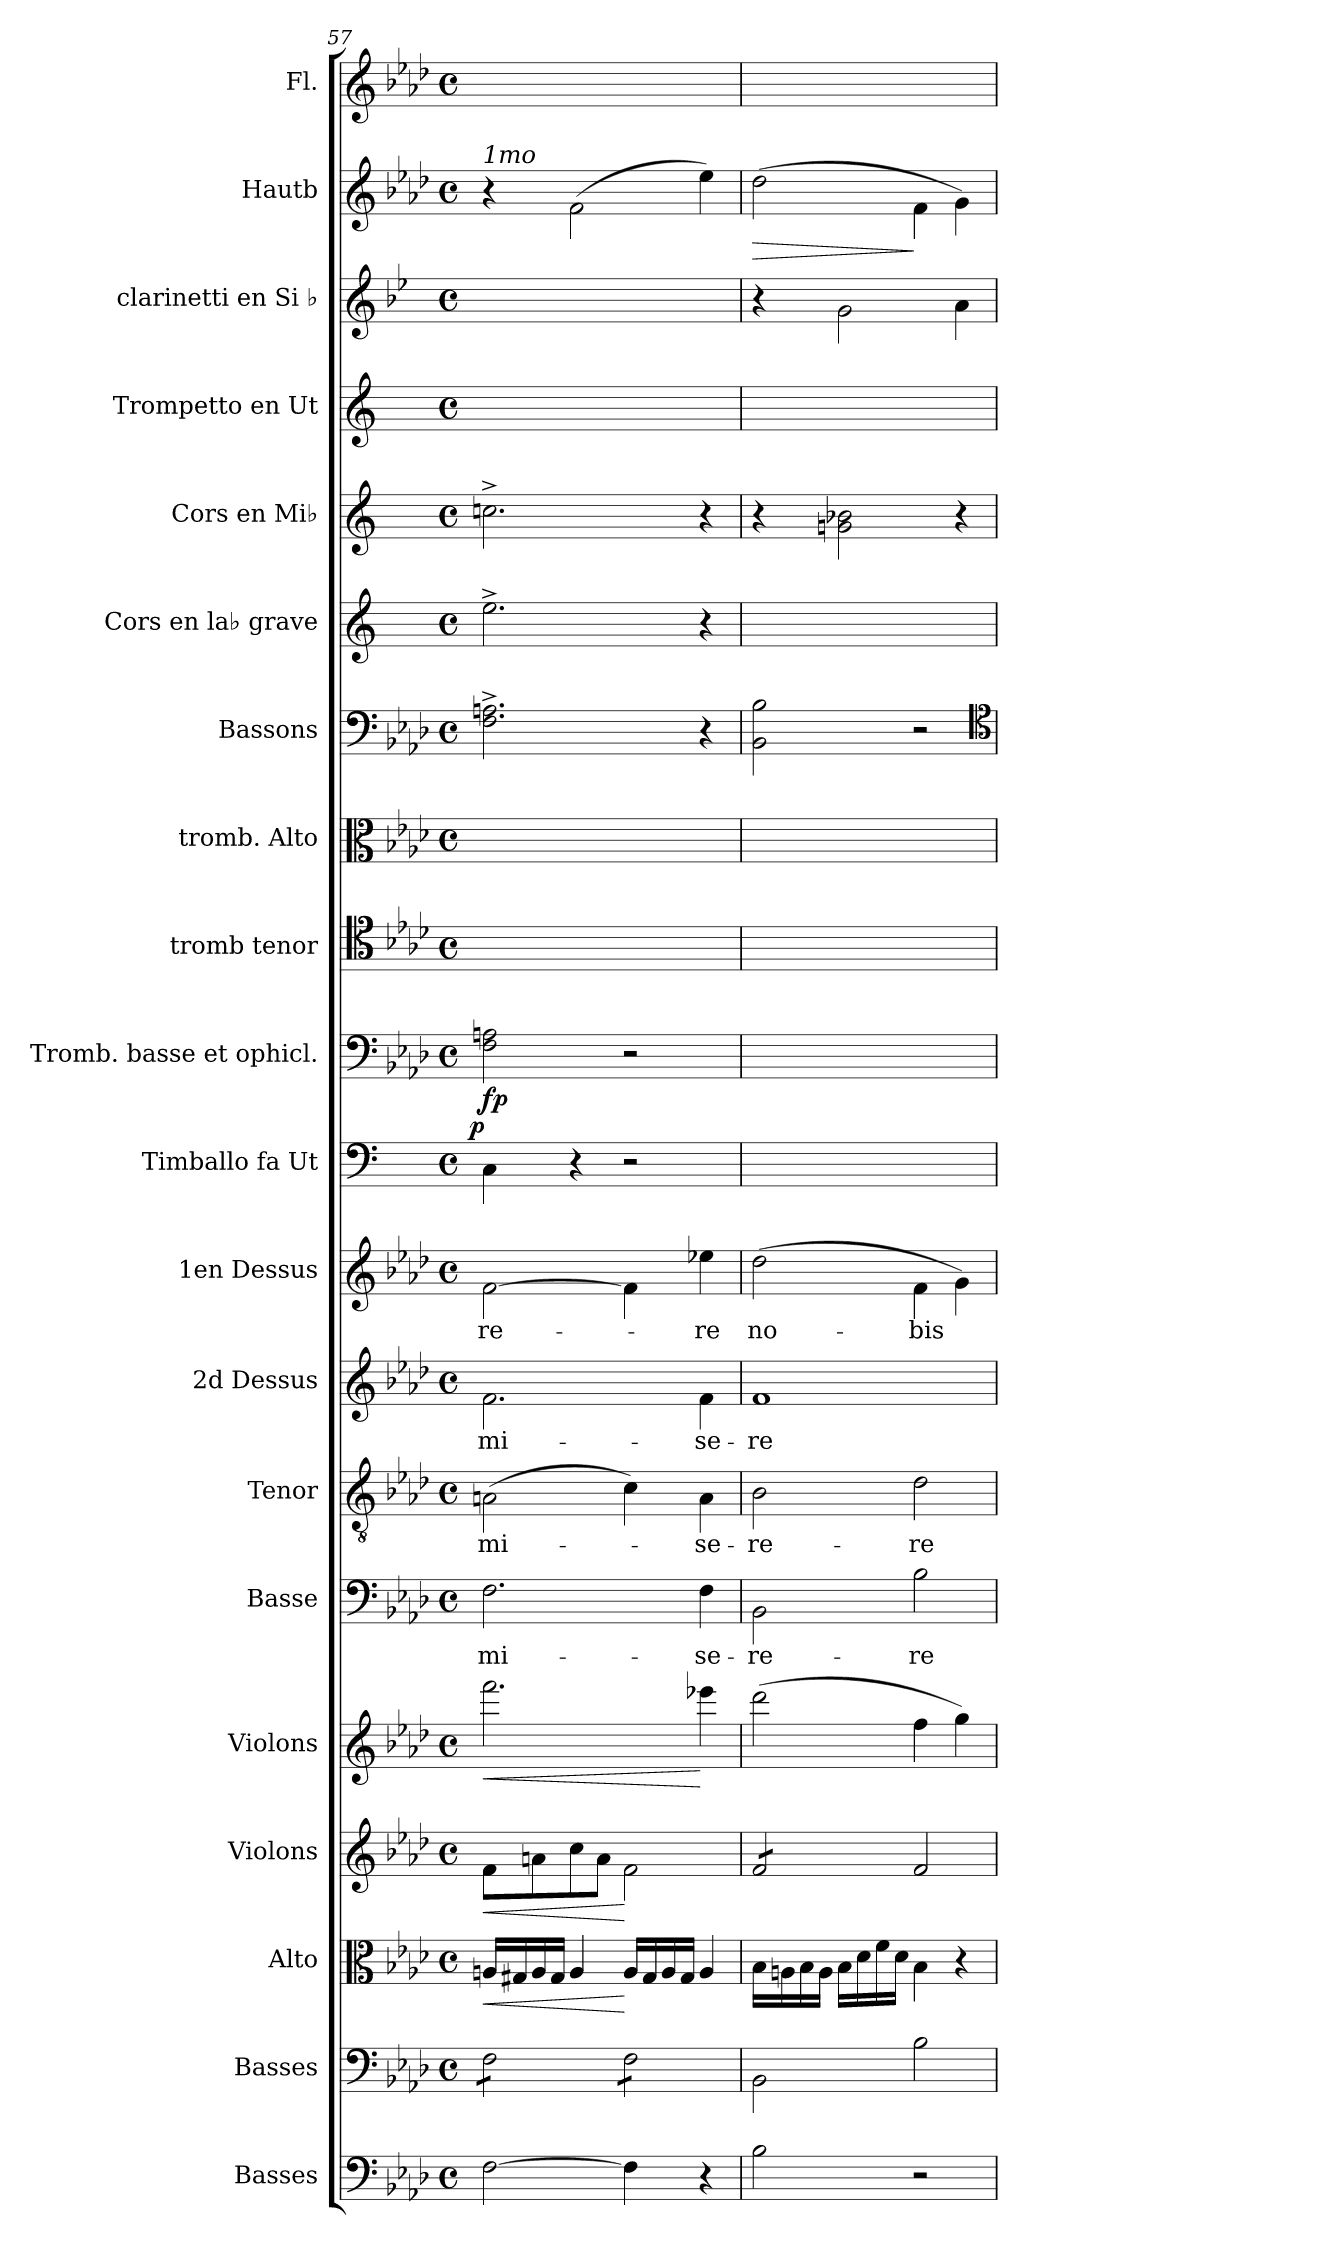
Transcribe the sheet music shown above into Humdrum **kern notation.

**kern	**kern	**kern	**dynam	**kern	**dynam	**kern	**dynam	**kern	**text	**kern	**text	**kern	**text	**kern	**text	**kern	**dynam	**kern	**dynam	**kern	**kern	**kern	**kern	**kern	**kern	**kern	**kern	**dynam	**kern
*part20	*part19	*part18	*part18	*part17	*part17	*part16	*part16	*part15	*part15	*part14	*part14	*part13	*part13	*part12	*part12	*part11	*part11	*part10	*part10	*part9	*part8	*part7	*part6	*part5	*part4	*part3	*part2	*part2	*part1
*staff20	*staff19	*staff18	*staff18	*staff17	*staff17	*staff16	*staff16	*staff15	*staff15	*staff14	*staff14	*staff13	*staff13	*staff12	*staff12	*staff11	*staff11	*staff10	*staff10	*staff9	*staff8	*staff7	*staff6	*staff5	*staff4	*staff3	*staff2	*staff2	*staff1
*I"Basses	*I"Basses	*I"Alto	*	*I"Violons	*	*I"Violons	*	*I"Basse	*	*I"Tenor	*	*I"2d Dessus	*	*I"1en Dessus	*	*I"Timballo fa Ut	*	*I"Tromb. basse et ophicl.	*	*I"tromb tenor	*I"tromb. Alto	*I"Bassons	*I"Cors en la♭ grave	*I"Cors en Mi♭	*I"Trompetto en Ut	*I"clarinetti en Si ♭	*I"Hautb	*	*I"Fl.
*	*	*I'A	*	*I'Vln	*	*I'Vln	*	*I'B	*	*I'T	*	*	*	*	*	*	*	*I'B	*	*I'T	*I'A	*I'Bsn	*	*	*	*I'Cl	*	*	*I'Fl
*clefF4	*clefF4	*clefC3	*	*clefG2	*	*clefG2	*	*clefF4	*	*clefGv2	*	*clefG2	*	*clefG2	*	*clefF4	*	*clefF4	*	*clefC4	*clefC3	*clefF4	*clefG2	*clefG2	*clefG2	*clefG2	*clefG2	*	*clefG2
*	*	*	*	*	*	*	*	*	*	*	*	*	*	*	*	*	*	*	*	*	*	*	*ITrd2c4	*ITrd5c9	*	*ITrd1c2	*	*	*
*k[b-e-a-d-]	*k[b-e-a-d-]	*k[b-e-a-d-]	*	*k[b-e-a-d-]	*	*k[b-e-a-d-]	*	*k[b-e-a-d-]	*	*k[b-e-a-d-]	*	*k[b-e-a-d-]	*	*k[b-e-a-d-]	*	*	*	*k[b-e-a-d-]	*	*k[b-e-a-d-]	*k[b-e-a-d-]	*k[b-e-a-d-]	*	*	*	*k[b-e-a-d-]	*k[b-e-a-d-]	*	*k[b-e-a-d-]
*f:	*f:	*f:	*	*f:	*	*f:	*	*f:	*	*f:	*	*f:	*	*f:	*	*	*	*f:	*	*f:	*f:	*f:	*	*	*	*f:	*f:	*	*f:
*M4/4	*M4/4	*M4/4	*	*M4/4	*	*M4/4	*	*M4/4	*	*M4/4	*	*M4/4	*	*M4/4	*	*M4/4	*	*M4/4	*	*M4/4	*M4/4	*M4/4	*M4/4	*M4/4	*M4/4	*M4/4	*M4/4	*	*M4/4
*met(c)	*met(c)	*met(c)	*	*met(c)	*	*met(c)	*	*met(c)	*	*met(c)	*	*met(c)	*	*met(c)	*	*met(c)	*	*met(c)	*	*met(c)	*met(c)	*met(c)	*met(c)	*met(c)	*met(c)	*met(c)	*met(c)	*	*met(c)
=57	=57	=57	=57	=57	=57	=57	=57	=57	=57	=57	=57	=57	=57	=57	=57	=57	=57	=57	=57	=57	=57	=57	=57	=57	=57	=57	=57	=57	=57
!	!	!	!	!	!	!	!	!	!	!	!	!	!	!	!	!	!	!	!	!	!	!	!	!	!	!	!LO:TX:a:i:t=1mo	!	!
!	!	!	!LO:HP:b	!	!LO:HP:b	!	!LO:HP:b	!	!LO:LY:i	!	!	!	!	!	!	!	!LO:DY:a:rj	!	!	!	!	!	!	!	!	!	!	!	!
*	*tremolo	*	*	*	*	*	*	*	*	*	*	*	*	*	*	*	*	*	*	*	*	*	*	*	*	*	*	*	*
[2F\	8F\L	16An/LL	<	8f\L	<	2.fff\	<	2.F\	mi-	(2An\	mi-	2.f\	mi-	[2f\	-re-	4C\	p	2F\ 2An\	fp	1ryy	1ryy	2.F^<\ 2.An^<\	2.cc^<\	2.e-X^<\	1ryy	1ryy	4r	.	1ryy
.	.	16G#X/	.	.	.	.	.	.	.	.	.	.	.	.	.	.	.	.	.	.	.	.	.	.	.	.	.	.	.
.	8F\	16A/	.	8an\	.	.	.	.	.	.	.	.	.	.	.	.	.	.	.	.	.	.	.	.	.	.	.	.	.
.	.	16G#/JJ	.	.	.	.	.	.	.	.	.	.	.	.	.	.	.	.	.	.	.	.	.	.	.	.	.	.	.
.	8F\	4A/	.	8cc\	.	.	.	.	.	.	.	.	.	.	.	4r	.	.	.	.	.	.	.	.	.	.	(2f\	.	.
.	8F\J	.	.	8a\J	.	.	.	.	.	.	.	.	.	.	.	.	.	.	.	.	.	.	.	.	.	.	.	.	.
4F\]	8F\L	16A/LL	[	2f\	[	.	.	.	.	4c\)	.	.	.	4f\]	.	2r	.	2r	.	.	.	.	.	.	.	.	.	.	.
.	.	16G#/	.	.	.	.	.	.	.	.	.	.	.	.	.	.	.	.	.	.	.	.	.	.	.	.	.	.	.
.	8F\	16A/	.	.	.	.	.	.	.	.	.	.	.	.	.	.	.	.	.	.	.	.	.	.	.	.	.	.	.
.	.	16G#/JJ	.	.	.	.	.	.	.	.	.	.	.	.	.	.	.	.	.	.	.	.	.	.	.	.	.	.	.
!	!	!	!	!	!	!	!	!	!LO:LY:i	!	!	!	!	!	!	!	!	!	!	!	!	!	!	!	!	!	!	!	!
4r	8F\	4A/	.	.	.	4eee-X\	[	4F\	-se-	4A\	-se-	4f\	-se-	4ee-X\	-re	.	.	.	.	.	.	4r	4r	4r	.	.	4ee-\)	.	.
.	8F\J	.	.	.	.	.	.	.	.	.	.	.	.	.	.	.	.	.	.	.	.	.	.	.	.	.	.	.	.
*	*Xtremolo	*	*	*	*	*	*	*	*	*	*	*	*	*	*	*	*	*	*	*	*	*	*	*	*	*	*	*	*
=58	=58	=58	=58	=58	=58	=58	=58	=58	=58	=58	=58	=58	=58	=58	=58	=58	=58	=58	=58	=58	=58	=58	=58	=58	=58	=58	=58	=58	=58
!	!	!	!	!	!	!	!	!	!LO:LY:i	!	!	!	!	!	!	!	!	!	!	!	!	!	!	!	!	!	!	!LO:HP:b	!
*	*	*	*	*tremolo	*	*	*	*	*	*	*	*	*	*	*	*	*	*	*	*	*	*	*	*	*	*	*	*	*
2B-\	2BB-\	16B-\LL	.	8f/L	.	(2ddd-\	.	2BB-\	-re-	2B-\	-re-	1f/	-re-	(2dd-\	no-	1ryy	.	1ryy	.	1ryy	1ryy	2BB-\ 2B-\	1ryy	4r	1ryy	4r	(2dd-\	>	1ryy
.	.	16An\	.	.	.	.	.	.	.	.	.	.	.	.	.	.	.	.	.	.	.	.	.	.	.	.	.	.	.
.	.	16B-\	.	8f/	.	.	.	.	.	.	.	.	.	.	.	.	.	.	.	.	.	.	.	.	.	.	.	.	.
.	.	16A\JJ	.	.	.	.	.	.	.	.	.	.	.	.	.	.	.	.	.	.	.	.	.	.	.	.	.	.	.
.	.	16B-\LL	.	8f/	.	.	.	.	.	.	.	.	.	.	.	.	.	.	.	.	.	.	.	2B-X\ 2d-X\	.	2f\	.	.	.
.	.	16d-\	.	.	.	.	.	.	.	.	.	.	.	.	.	.	.	.	.	.	.	.	.	.	.	.	.	.	.
.	.	16f\	.	8f/J	.	.	.	.	.	.	.	.	.	.	.	.	.	.	.	.	.	.	.	.	.	.	.	.	.
*	*	*	*	*Xtremolo	*	*	*	*	*	*	*	*	*	*	*	*	*	*	*	*	*	*	*	*	*	*	*	*	*
.	.	16d-\JJ	.	.	.	.	.	.	.	.	.	.	.	.	.	.	.	.	.	.	.	.	.	.	.	.	.	.	.
!	!	!	!	!	!	!	!	!	!LO:LY:i	!	!	!	!	!	!	!	!	!	!	!	!	!	!	!	!	!	!	!	!
2r	2B-\	4B-\	.	2f/	.	4ff\	.	2B-\	-re	2d-\	-re	.	.	4f\	-bis	.	.	.	.	.	.	2r	.	.	.	.	4f\	]	.
.	.	4r	.	.	.	4gg\)	.	.	.	.	.	.	.	4g\)	.	.	.	.	.	.	.	.	.	4r	.	4g\	4g\)	.	.
*	*	*	*	*	*	*	*	*	*	*	*	*	*	*	*	*	*	*	*	*	*	*clefC4	*	*	*	*	*	*	*
=	=	=	=	=	=	=	=	=	=	=	=	=	=	=	=	=	=	=	=	=	=	=	=	=	=	=	=	=	=
*-	*-	*-	*-	*-	*-	*-	*-	*-	*-	*-	*-	*-	*-	*-	*-	*-	*-	*-	*-	*-	*-	*-	*-	*-	*-	*-	*-	*-	*-
